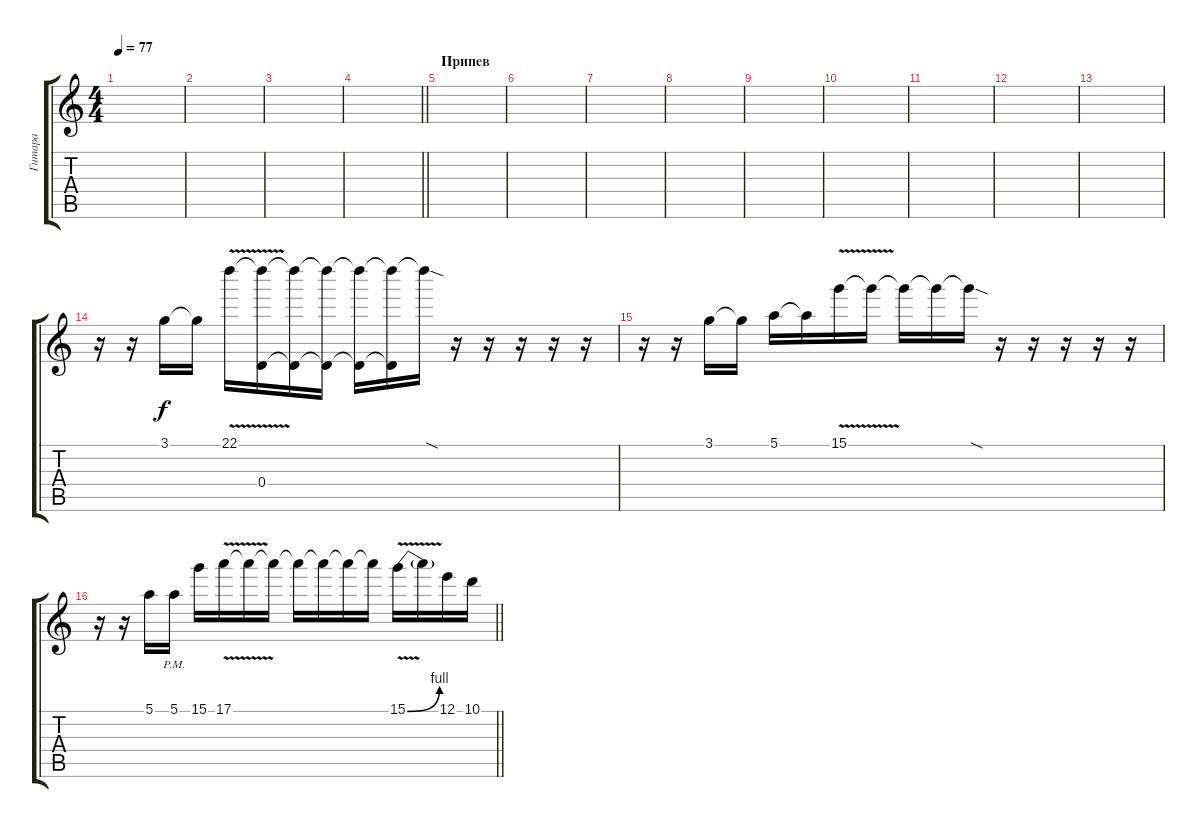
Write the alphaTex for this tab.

\track ("Гитара" "Гитара") {instrument distortionguitar}
\staff {score tabs}
\tuning (E4 B3 G3 D3 A2 E2) {hide}
\ts (4 4)
\tempo 77
\clef g2
\ks c
|
|
|
\barLineRight lightlight
|
\section ("" "Припев")
|
|
|
|
|
|
|
|
|
r.16 r.16 3.1.16 3.1{t}.16 22.1{v}.16 (22.1{t} 0.4).16 (22.1{t} 0.4{t}).16 (22.1{t} 0.4{t}).16 (22.1{t} 0.4{t}).16 (22.1{t} 0.4{t}).16 22.1{sod t}.16 r.16 r.16 r.16 r.16 r.16 |
r.16 r.16 3.1.16 3.1{t}.16 5.1.16 5.1{t}.16 15.1{v}.16 15.1{t}.16 15.1{t}.16 15.1{t}.16 15.1{sod t}.16 r.16 r.16 r.16 r.16 r.16 |
\barLineRight lightlight
r.16 r.16 5.1.16 5.1{pm}.16 15.1.16 17.1{v}.16 17.1{t}.16 17.1{t}.16 17.1{t}.16 17.1{t}.16 17.1{t}.16 17.1{t}.16 15.1{be (bend 0 0 60 4) v}.16 15.1{t}.16 12.1.16 10.1.16
